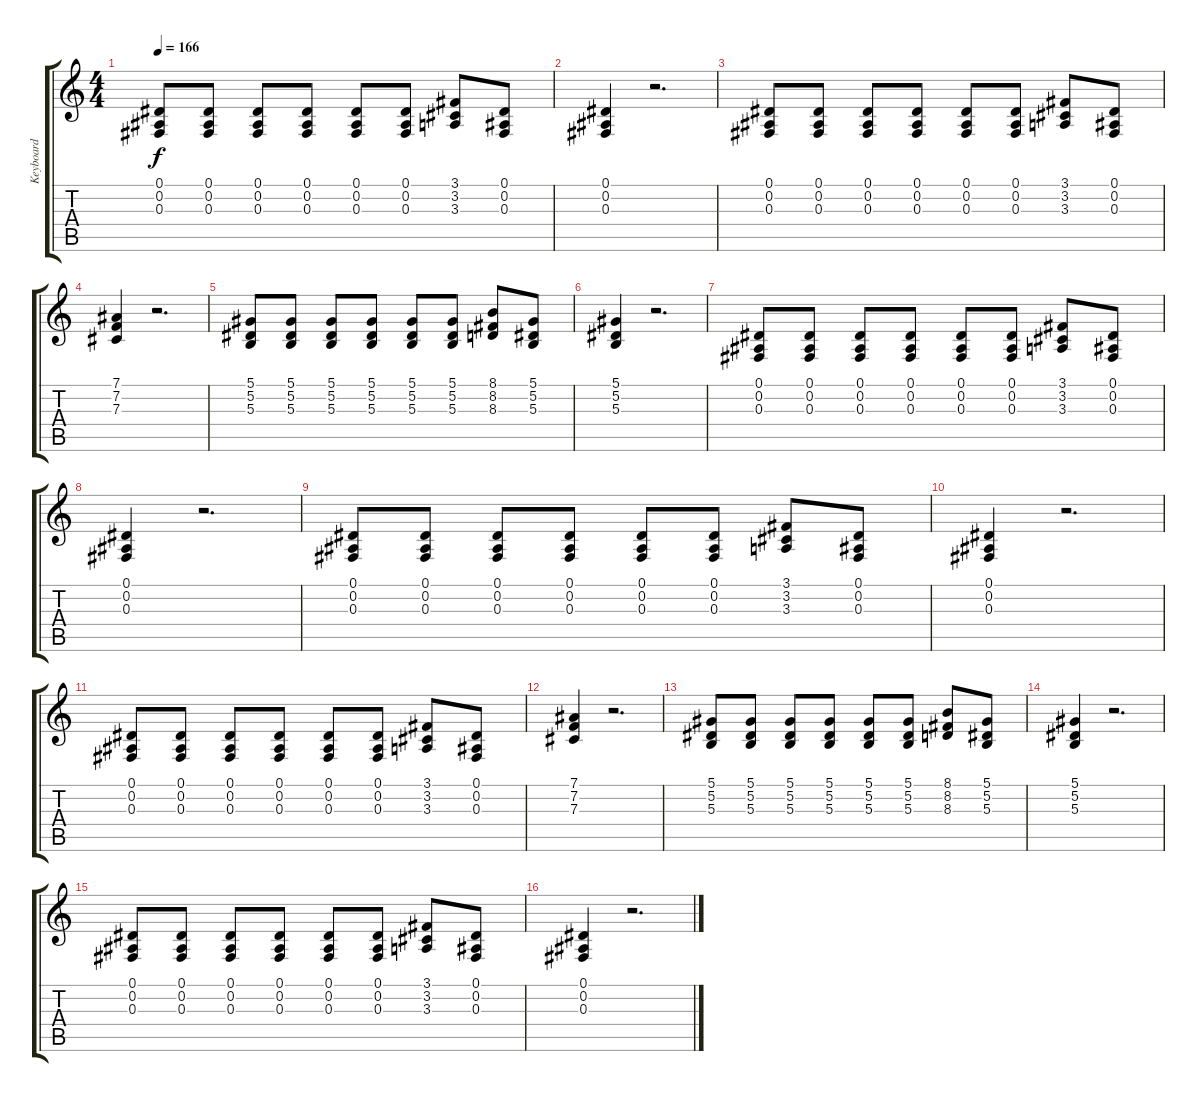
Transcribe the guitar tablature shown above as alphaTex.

\track ("Keyboard" "Keyboard") {instrument choiraahs}
\staff {score tabs}
\tuning (Eb4 Bb3 Gb3 Db3 Ab2 Eb2) {hide}
\ts (4 4)
\tempo 166
\clef g2
\ks c
(0.1 0.2 0.3).8{dy f} (0.1 0.2 0.3).8 (0.1 0.2 0.3).8 (0.1 0.2 0.3).8 (0.1 0.2 0.3).8 (0.1 0.2 0.3).8 (3.1 3.2 3.3).8 (0.1 0.2 0.3).8 |
(0.1 0.2 0.3).4 r.2{d} |
(0.1 0.2 0.3).8 (0.1 0.2 0.3).8 (0.1 0.2 0.3).8 (0.1 0.2 0.3).8 (0.1 0.2 0.3).8 (0.1 0.2 0.3).8 (3.1 3.2 3.3).8 (0.1 0.2 0.3).8 |
(7.1 7.2 7.3).4 r.2{d} |
(5.1 5.2 5.3).8 (5.1 5.2 5.3).8 (5.1 5.2 5.3).8 (5.1 5.2 5.3).8 (5.1 5.2 5.3).8 (5.1 5.2 5.3).8 (8.1 8.2 8.3).8 (5.1 5.2 5.3).8 |
(5.1 5.2 5.3).4 r.2{d} |
(0.1 0.2 0.3).8 (0.1 0.2 0.3).8 (0.1 0.2 0.3).8 (0.1 0.2 0.3).8 (0.1 0.2 0.3).8 (0.1 0.2 0.3).8 (3.1 3.2 3.3).8 (0.1 0.2 0.3).8 |
(0.1 0.2 0.3).4 r.2{d} |
(0.1 0.2 0.3).8 (0.1 0.2 0.3).8 (0.1 0.2 0.3).8 (0.1 0.2 0.3).8 (0.1 0.2 0.3).8 (0.1 0.2 0.3).8 (3.1 3.2 3.3).8 (0.1 0.2 0.3).8 |
(0.1 0.2 0.3).4 r.2{d} |
(0.1 0.2 0.3).8 (0.1 0.2 0.3).8 (0.1 0.2 0.3).8 (0.1 0.2 0.3).8 (0.1 0.2 0.3).8 (0.1 0.2 0.3).8 (3.1 3.2 3.3).8 (0.1 0.2 0.3).8 |
(7.1 7.2 7.3).4 r.2{d} |
(5.1 5.2 5.3).8 (5.1 5.2 5.3).8 (5.1 5.2 5.3).8 (5.1 5.2 5.3).8 (5.1 5.2 5.3).8 (5.1 5.2 5.3).8 (8.1 8.2 8.3).8 (5.1 5.2 5.3).8 |
(5.1 5.2 5.3).4 r.2{d} |
(0.1 0.2 0.3).8 (0.1 0.2 0.3).8 (0.1 0.2 0.3).8 (0.1 0.2 0.3).8 (0.1 0.2 0.3).8 (0.1 0.2 0.3).8 (3.1 3.2 3.3).8 (0.1 0.2 0.3).8 |
(0.1 0.2 0.3).4 r.2{d}
